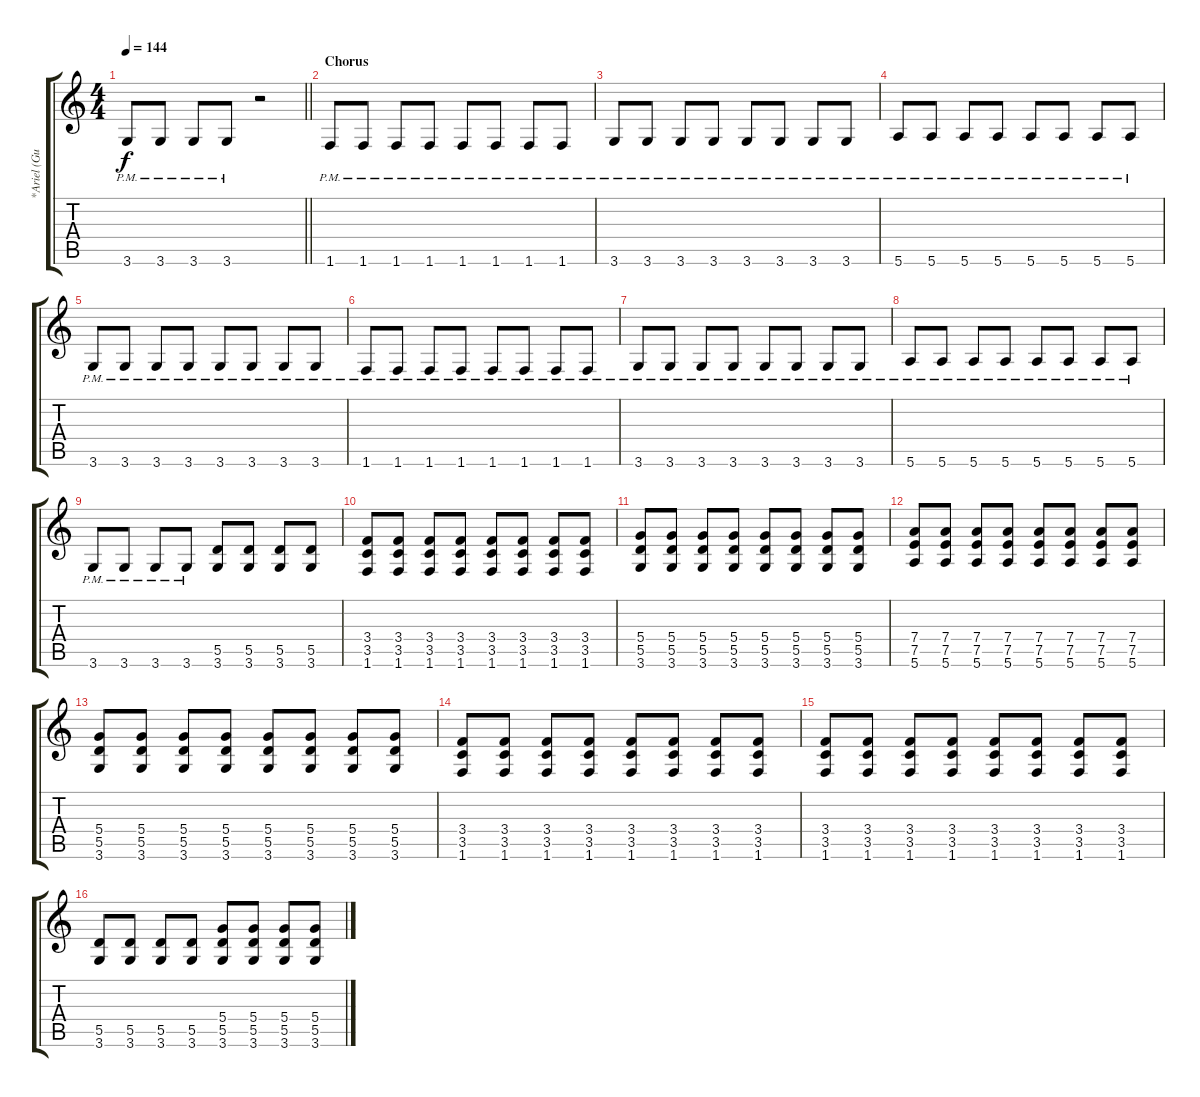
\track ("*Ariel (Guitar 2)" "*Ariel (Gu") {instrument distortionguitar}
\staff {score tabs}
\tuning (E4 B3 G3 D3 A2 E2) {hide}
\ts (4 4)
\tempo 144
\clef g2
\barLineRight lightlight
\ks c
3.6{pm}.8{dy f} 3.6{pm}.8 3.6{pm}.8 3.6{pm}.8 r.2 |
\section ("" "Chorus")
1.6{pm}.8 1.6{pm}.8 1.6{pm}.8 1.6{pm}.8 1.6{pm}.8 1.6{pm}.8 1.6{pm}.8 1.6{pm}.8 |
3.6{pm}.8 3.6{pm}.8 3.6{pm}.8 3.6{pm}.8 3.6{pm}.8 3.6{pm}.8 3.6{pm}.8 3.6{pm}.8 |
5.6{pm}.8 5.6{pm}.8 5.6{pm}.8 5.6{pm}.8 5.6{pm}.8 5.6{pm}.8 5.6{pm}.8 5.6{pm}.8 |
3.6{pm}.8 3.6{pm}.8 3.6{pm}.8 3.6{pm}.8 3.6{pm}.8 3.6{pm}.8 3.6{pm}.8 3.6{pm}.8 |
1.6{pm}.8 1.6{pm}.8 1.6{pm}.8 1.6{pm}.8 1.6{pm}.8 1.6{pm}.8 1.6{pm}.8 1.6{pm}.8 |
3.6{pm}.8 3.6{pm}.8 3.6{pm}.8 3.6{pm}.8 3.6{pm}.8 3.6{pm}.8 3.6{pm}.8 3.6{pm}.8 |
5.6{pm}.8 5.6{pm}.8 5.6{pm}.8 5.6{pm}.8 5.6{pm}.8 5.6{pm}.8 5.6{pm}.8 5.6{pm}.8 |
3.6{pm}.8 3.6{pm}.8 3.6{pm}.8 3.6{pm}.8 (5.5 3.6).8 (5.5 3.6).8 (5.5 3.6).8 (5.5 3.6).8 |
(3.4 3.5 1.6).8 (3.4 3.5 1.6).8 (3.4 3.5 1.6).8 (3.4 3.5 1.6).8 (3.4 3.5 1.6).8 (3.4 3.5 1.6).8 (3.4 3.5 1.6).8 (3.4 3.5 1.6).8 |
(5.4 5.5 3.6).8 (5.4 5.5 3.6).8 (5.4 5.5 3.6).8 (5.4 5.5 3.6).8 (5.4 5.5 3.6).8 (5.4 5.5 3.6).8 (5.4 5.5 3.6).8 (5.4 5.5 3.6).8 |
(7.4 7.5 5.6).8 (7.4 7.5 5.6).8 (7.4 7.5 5.6).8 (7.4 7.5 5.6).8 (7.4 7.5 5.6).8 (7.4 7.5 5.6).8 (7.4 7.5 5.6).8 (7.4 7.5 5.6).8 |
(5.4 5.5 3.6).8 (5.4 5.5 3.6).8 (5.4 5.5 3.6).8 (5.4 5.5 3.6).8 (5.4 5.5 3.6).8 (5.4 5.5 3.6).8 (5.4 5.5 3.6).8 (5.4 5.5 3.6).8 |
(3.4 3.5 1.6).8 (3.4 3.5 1.6).8 (3.4 3.5 1.6).8 (3.4 3.5 1.6).8 (3.4 3.5 1.6).8 (3.4 3.5 1.6).8 (3.4 3.5 1.6).8 (3.4 3.5 1.6).8 |
(3.4 3.5 1.6).8 (3.4 3.5 1.6).8 (3.4 3.5 1.6).8 (3.4 3.5 1.6).8 (3.4 3.5 1.6).8 (3.4 3.5 1.6).8 (3.4 3.5 1.6).8 (3.4 3.5 1.6).8 |
(5.5 3.6).8 (5.5 3.6).8 (5.5 3.6).8 (5.5 3.6).8 (5.4 5.5 3.6).8 (5.4 5.5 3.6).8 (5.4 5.5 3.6).8 (5.4 5.5 3.6).8
